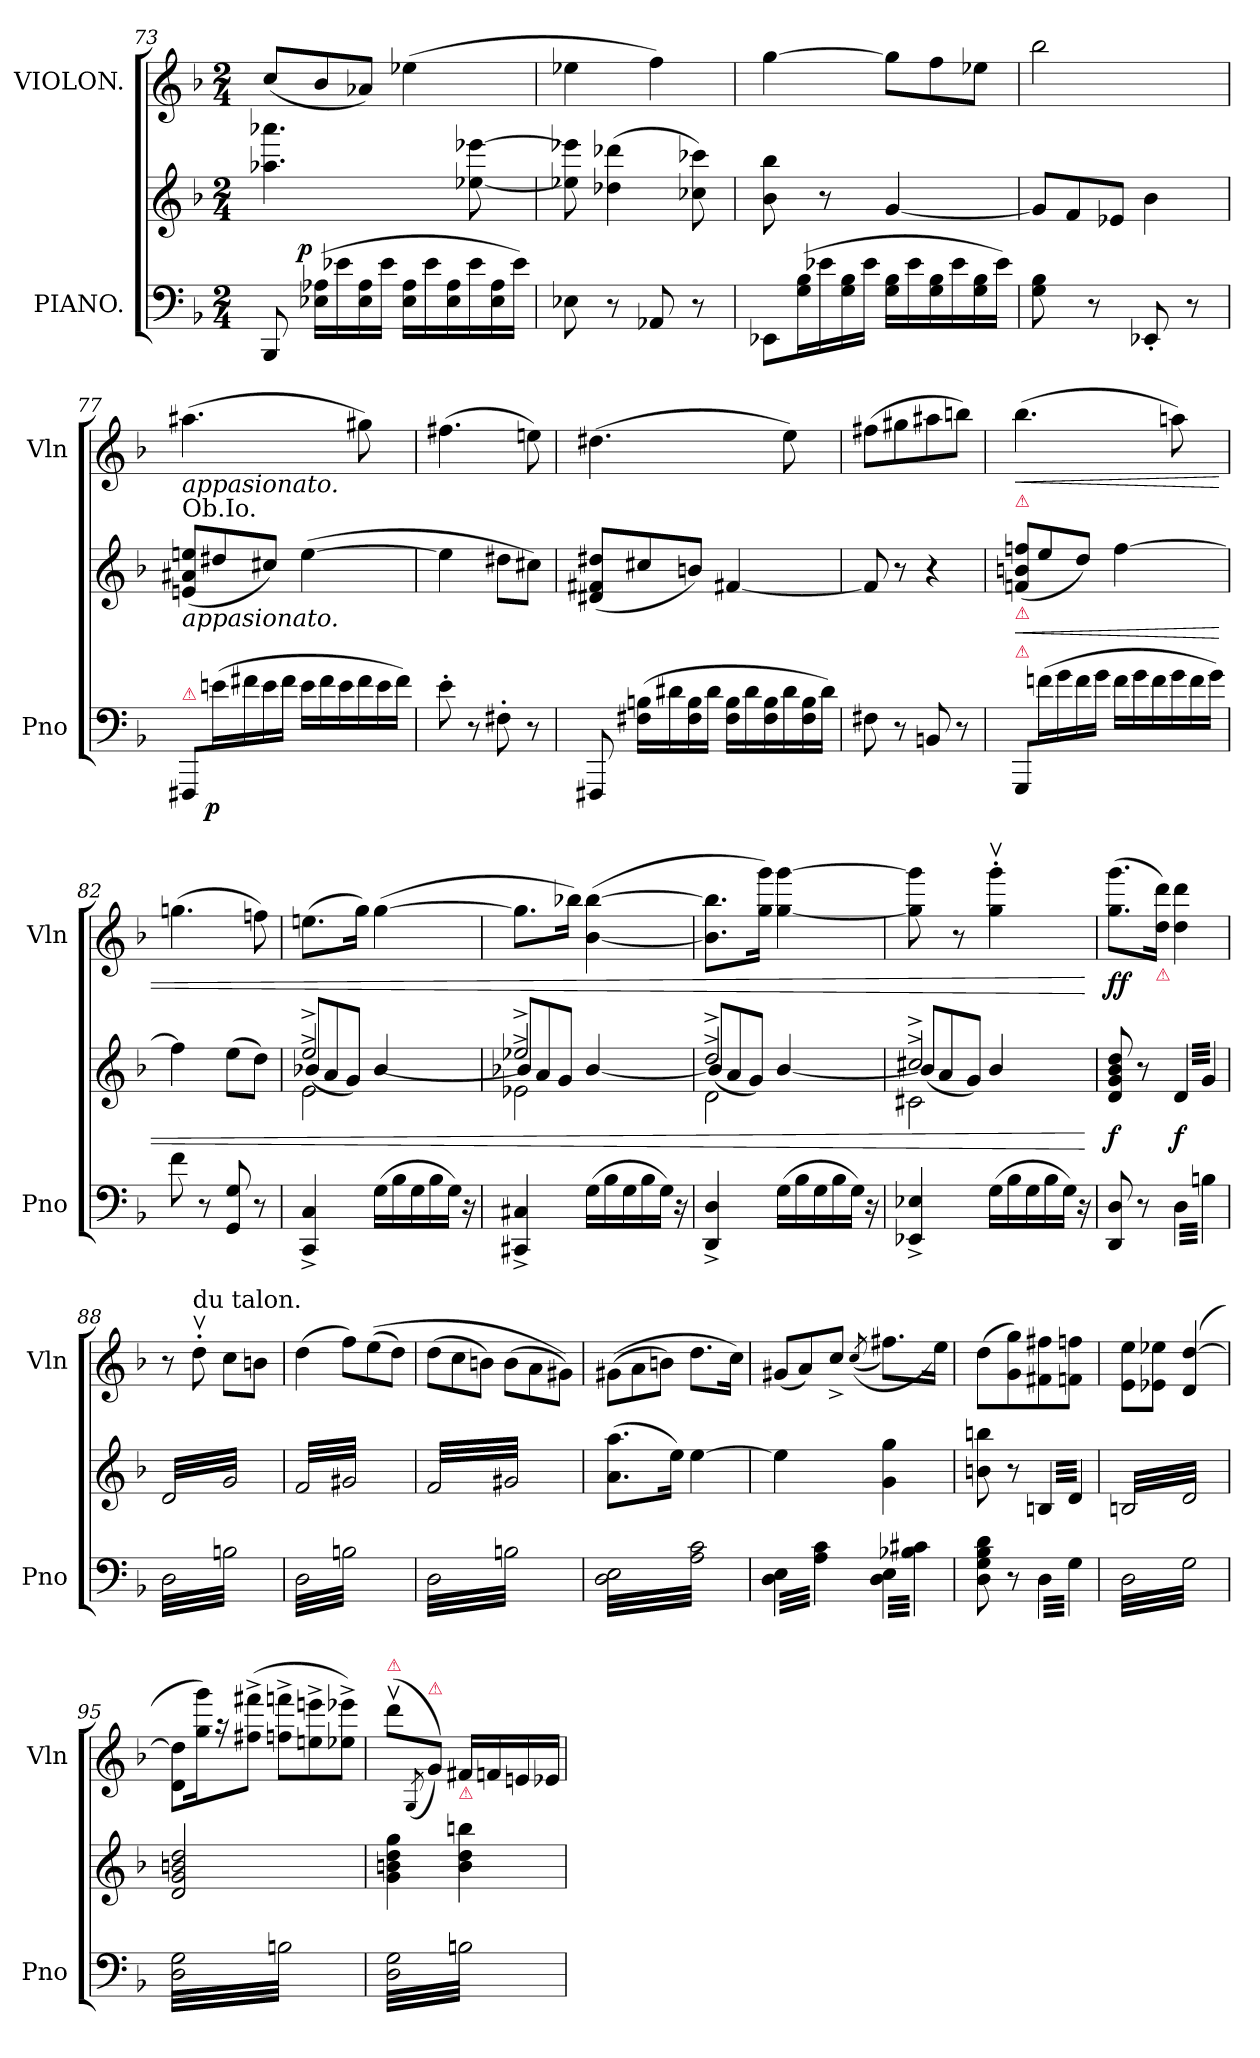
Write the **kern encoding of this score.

**kern	**kern	**dynam	**kern	**dynam
*part2	*part2	*part2	*part1	*part1
*staff3	*staff2	*staff2/3	*staff1	*staff1
*I"PIANO.	*	*	*I"VIOLON.	*
*I'Pno	*	*	*I'Vln	*
*clefF4	*clefG2	*	*clefG2	*
*k[b-]	*k[b-]	*	*k[b-]	*
*d:	*d:	*	*d:	*
*M2/4	*M2/4	*	*M2/4	*
*Xtuplet	*	*	*Xtuplet	*
=73	=73	=73	=73	=73
*	*^	*	*	*
12BBB-/	4.aa-X\ 4.aaa-X\	12ryy	.	(12cc/L	.
(24E-X\ 24A-X\LL	.	3ryy	p	12b-/	.
24e-X\	.	.	.	.	.
24E-\ 24A-\	.	.	.	12a-X/J)	.
24e-\JJ	.	.	.	.	.
24E-\ 24A-\LL	.	.	.	(4ee-X\	.
24e-\	.	.	.	.	.
24E-\ 24A-\	.	.	.	.	.
24e-\	[8ee-X\ [8eee-X\	.	.	.	.
24E-\ 24A-\	.	12ryy	.	.	.
24e-\JJ)	.	.	.	.	.
*	*v	*v	*	*	*
=74	=74	=74	=74	=74
8E-X\	8ee-X]\ 8eee-X]\	.	4ee-X\	.
8r	(4dd-X\ 4ddd-X\	.	.	.
8AA-X/	.	.	4ff\)	.
8r	8cc-X\ 8ccc-X\)	.	.	.
=75	=75	=75	=75	=75
12EE-X\L	8b-\ 8bb-\	.	[4gg\	.
(24G\ 24B-\L	.	.	.	.
24e-X\	8r	.	.	.
24G\ 24B-\	.	.	.	.
24e-\JJ	.	.	.	.
24G\ 24B-\LL	[4g/	.	12gg\L]	.
24e-\	.	.	.	.
24G\ 24B-\	.	.	12ff\	.
24e-\	.	.	.	.
24G\ 24B-\	.	.	12ee-X\J	.
24e-\JJ)	.	.	.	.
=76	=76	=76	=76	=76
*	*Xtuplet	*	*	*
8G\ 8B-\	12g/L]	.	2bb-\	.
.	12f/	.	.	.
8r	.	.	.	.
.	12e-X/J	.	.	.
8EE-X'/	4b-\	.	.	.
8r	.	.	.	.
=77	=77	=77	=77	=77
!	!	!	!LO:TX:b:i:t=appasionato.	!
!	!LO:TX:a:t=Ob.Io.	!	!	!
!	!LO:TX:b:i:t=appasionato.	!	!	!
!LO:TX:a:color=crimson:t=⚠	!	!	!	!
12FFF#X/L	(>12en/ 12a#X/ 12een/L	.	(4.aa#X\	.
!	!	!LO:DY:b=2	!	!
(24en\L	12dd#X/	p	.	.
24f#X\	.	.	.	.
24e\	12cc#X/J)	.	.	.
24f#\JJ	.	.	.	.
24e\LL	([4ee\	.	.	.
24f#\	.	.	.	.
24e\	.	.	.	.
24f#\	.	.	8gg#X\)	.
24e\	.	.	.	.
24f#\JJ)	.	.	.	.
=78	=78	=78	=78	=78
8e'\	4ee\]	.	(4.ff#X\	.
8r	.	.	.	.
8F#X'\	8dd#X\L	.	.	.
8r	8cc#X\J)	.	8een\)	.
=79	=79	=79	=79	=79
12FFF#X/	(12d#X/ 12f#X/ 12dd#X/L	.	(4.dd#X\	.
(24F#X\ 24Bn\LL	12cc#X/	.	.	.
24d#X\	.	.	.	.
24F#\ 24B\	12bn/J)	.	.	.
24d#\JJ	.	.	.	.
24F#\ 24B\LL	[4f#X/	.	.	.
24d#\	.	.	.	.
24F#\ 24B\	.	.	.	.
24d#\	.	.	8ee\)	.
24F#\ 24B\	.	.	.	.
24d#\JJ)	.	.	.	.
=80	=80	=80	=80	=80
8F#X\	8f#/]	.	(8ff#X\L	.
8r	8r	.	8gg#X\	.
8BBn/	4r	.	8aa#X\	.
8r	.	.	8bbn\J)	.
=81	=81	=81	=81	=81
!	!	!	!LO:TX:b:color=crimson:t=⚠	!
!	!LO:TX:b:color=crimson:t=⚠	!	!	!
!LO:TX:a:color=crimson:t=⚠	!	!	!	!
!	!	!	!	!LO:HP:b
12GGG/L	(>12fn/ 12bn/ 12ffn/L	<	(4.bb-\	<
(24fn\L	12ee/	.	.	.
24g\	.	.	.	.
24f\	12dd/J)	.	.	.
24g\JJ	.	.	.	.
24f\LL	[4ff\	.	.	.
24g\	.	.	.	.
24f\	.	.	.	.
24g\	.	.	8aan\)	.
24f\	.	.	.	.
24g\JJ)	.	.	.	.
=82	=82	=82	=82	=82
8f\	4ff\]	.	(4.ggn\	.
8r	.	.	.	.
8GG/ 8G/	(8ee\L	.	.	.
8r	8dd\J)	.	8ffn\)	.
=83	=83	=83	=83	=83
*	*^	*	*	*
*	*	*^	*	*	*
4CC^>/ 4C^>/	2ee^/	(>12b-X/L	2e^<\	.	(8.een\L	.
.	.	12a/	.	.	.	.
.	.	12g/J)	.	.	.	.
.	.	.	.	.	16gg\Jk)	.
(24G\LL	.	[4b-/	.	.	([4gg\	.
24B-\	.	.	.	.	.	.
24G\	.	.	.	.	.	.
24B-\	.	.	.	.	.	.
24G\JJ)	.	.	.	.	.	.
24r	.	.	.	.	.	.
=84	=84	=84	=84	=84	=84	=84
4CC#X^>/ 4C#X^>/	2ee-X^/	12b-X/L]	2e-X^<\	.	8.gg\L]	.
.	.	12a/	.	.	.	.
.	.	12g/J	.	.	.	.
.	.	.	.	.	16bb-X\Jk)	.
(24G\LL	.	[4b-/	.	.	([4b-\ [4bb-\	.
24B-\	.	.	.	.	.	.
24G\	.	.	.	.	.	.
24B-\	.	.	.	.	.	.
24G\JJ)	.	.	.	.	.	.
24r	.	.	.	.	.	.
=85	=85	=85	=85	=85	=85	=85
4DD^>/ 4D^>/	2dd^/	(>12b-/L]	2d^<\	.	8.b-]\ 8.bb-]\L	.
.	.	12a/	.	.	.	.
.	.	12g/J)	.	.	.	.
.	.	.	.	.	16gg\ 16ggg\Jk)	.
(24G\LL	.	[4b-/	.	.	[4gg\ [4ggg\	.
24B-\	.	.	.	.	.	.
24G\	.	.	.	.	.	.
24B-\	.	.	.	.	.	.
24G\JJ)	.	.	.	.	.	.
24r	.	.	.	.	.	.
=86	=86	=86	=86	=86	=86	=86
4EE-X^>/ 4E-X^>/	2cc#X^/	(>12b-/L]	2c#X^<\	.	8gg]\ 8ggg]\	.
.	.	12a/	.	.	.	.
.	.	.	.	.	8r	.
.	.	12g/J)	.	.	.	.
(24G\LL	.	4b-/	.	.	4gg'v\ 4ggg'v\	.
24B-\	.	.	.	.	.	.
24G\	.	.	.	.	.	.
24B-\	.	.	.	.	.	.
24G\JJ)	.	.	.	.	.	.
24r	.	.	.	.	.	.
*	*v	*v	*v	*	*	*
.	.	[	.	[
=87	=87	=87	=87	=87
8DD/ 8D/	8d/ 8g/ 8b-/ 8dd/	f	(8.gg\ 8.ggg\L	ff
8r	8r	.	.	.
!	!	!	!LO:TX:b:i:color=crimson:t=⚠	!
.	.	.	16dd\ 16ddd\Jk)	.
*tremolo	*	*	*	*
*	*tremolo	*	*	*
32D\LLL	32d/LLL	f	4dd\ 4ddd\	.
32Bn\	32g/	.	.	.
32D\	32d/	.	.	.
32Bn\	32g/	.	.	.
32D\	32d/	.	.	.
32Bn\	32g/	.	.	.
32D\	32d/	.	.	.
32Bn\JJJ	32g/JJJ	.	.	.
=88	=88	=88	=88	=88
(32D\LLL	(32d/LLL	.	8r	.
32Bn\)	32g/)	.	.	.
32D\	32d/	.	.	.
32Bn\)	32g/)	.	.	.
!	!	!	!LO:TX:a:t=du talon.	!
32D\	32d/	.	8dd'v\	.
32Bn\)	32g/)	.	.	.
32D\	32d/	.	.	.
32Bn\)	32g/)	.	.	.
32D\	32d/	.	8cc\L	.
32Bn\)	32g/)	.	.	.
32D\	32d/	.	.	.
32Bn\)	32g/)	.	.	.
32D\	32d/	.	8bn\J	.
32Bn\)	32g/)	.	.	.
32D\	32d/	.	.	.
32Bn\)JJJ	32g/)JJJ	.	.	.
=89	=89	=89	=89	=89
(32D\LLL	(32f/LLL	.	(4dd\	.
32Bn\)	32g#X/)	.	.	.
32D\	32f/	.	.	.
32Bn\)	32g#X/)	.	.	.
32D\	32f/	.	.	.
32Bn\)	32g#X/)	.	.	.
32D\	32f/	.	.	.
32Bn\)	32g#X/)	.	.	.
32D\	32f/	.	12ff\L)	.
32Bn\)	32g#X/)	.	.	.
32D\	32f/	.	.	.
.	.	.	((12ee\	.
32Bn\)	32g#X/)	.	.	.
32D\	32f/	.	.	.
32Bn\)	32g#X/)	.	.	.
.	.	.	12dd\J)	.
32D\	32f/	.	.	.
32Bn\)JJJ	32g#X/)JJJ	.	.	.
=90	=90	=90	=90	=90
(32D\LLL	(32f/LLL	.	(12dd\L	.
32Bn\)	32g#X/)	.	.	.
32D\	32f/	.	.	.
.	.	.	12cc\	.
32Bn\)	32g#X/)	.	.	.
32D\	32f/	.	.	.
32Bn\)	32g#X/)	.	.	.
.	.	.	12bn\J)	.
32D\	32f/	.	.	.
32Bn\)	32g#X/)	.	.	.
32D\	32f/	.	(12b\L	.
32Bn\)	32g#X/)	.	.	.
32D\	32f/	.	.	.
.	.	.	12a\	.
32Bn\)	32g#X/)	.	.	.
32D\	32f/	.	.	.
32Bn\)	32g#X/)	.	.	.
.	.	.	12g#X\J))	.
32D\	32f/	.	.	.
32Bn\)JJJ	32g#X/)JJJ	.	.	.
*	*Xtremolo	*	*	*
=91	=91	=91	=91	=91
(32D\ 32E\LLL	(8.a\ 8.aa\L	.	((12g#X\L	.
32A\ 32c\)	.	.	.	.
32D\ 32E\	.	.	.	.
.	.	.	12a\	.
32A\ 32c\)	.	.	.	.
32D\ 32E\	.	.	.	.
32A\ 32c\)	.	.	.	.
.	.	.	12bn\J)	.
32D\ 32E\	16ee\Jk)	.	.	.
32A\ 32c\)	.	.	.	.
32D\ 32E\	[4ee\	.	8.dd\L	.
32A\ 32c\)	.	.	.	.
32D\ 32E\	.	.	.	.
32A\ 32c\)	.	.	.	.
32D\ 32E\	.	.	.	.
32A\ 32c\)	.	.	.	.
32D\ 32E\	.	.	16cc\Jk)	.
32A\ 32c\)JJJ	.	.	.	.
=92	=92	=92	=92	=92
(32D\ 32E\LLL	4ee\]	.	(12g#X/L	.
32A\ 32c\)	.	.	.	.
32D\ 32E\	.	.	.	.
.	.	.	12a/)	.
32A\ 32c\)	.	.	.	.
32D\ 32E\	.	.	.	.
32A\ 32c\)	.	.	.	.
.	.	.	12cc^>/J	.
32D\ 32E\	.	.	.	.
32A\ 32c\)JJJ	.	.	.	.
.	.	.	((>8qcc/	.
(32D\ 32E\LLL	4g\ 4gg\	.	8.ff#X\L)	.
32B-X\ 32c#X\)	.	.	.	.
32D\ 32E\	.	.	.	.
32B-X\ 32c#X\)	.	.	.	.
32D\ 32E\	.	.	.	.
32B-X\ 32c#X\)	.	.	.	.
32D\ 32E\	.	.	16ee\Jk)	.
32B-X\ 32c#X\)JJJ	.	.	.	.
*Xtremolo	*	*	*	*
=93	=93	=93	=93	=93
8D\ 8G\ 8B-\ 8d\	8bn\ 8bbn\	.	(8dd\L	.
.	.	.	.	.
.	.	.	.	.
.	.	.	.	.
8r	8r	.	8g\ 8gg\)	.
*tremolo	*	*	*	*
*	*tremolo	*	*	*
(32D\LLL	(32Bn/LLL	.	8f#X\ 8ff#X\	.
32G\)	32d/)	.	.	.
32D\	32Bn/	.	.	.
32G\)	32d/)	.	.	.
32D\	32Bn/	.	8fn\ 8ffn\J	.
32G\)	32d/)	.	.	.
32D\	32Bn/	.	.	.
32G\)JJJ	32d/)JJJ	.	.	.
=94	=94	=94	=94	=94
32D\LLL	(32Bn/LLL	.	8e\ 8ee\L	.
32G\	32d/)	.	.	.
32D\	32Bn/	.	.	.
32G\	32d/)	.	.	.
32D\	32Bn/	.	8e-X\ 8ee-X\J	.
32G\	32d/)	.	.	.
32D\	32Bn/	.	.	.
32G\	32d/)	.	.	.
32D\	32Bn/	.	(4d/ [4dd/	.
32G\	32d/)	.	.	.
32D\	32Bn/	.	.	.
32G\	32d/)	.	.	.
32D\	32Bn/	.	.	.
32G\	32d/)	.	.	.
32D\	32Bn/	.	.	.
32G\JJJ	32d/)JJJ	.	.	.
*	*Xtremolo	*	*	*
=95	=95	=95	=95	=95
32D\ 32G\LLL	2d/ 2g/ 2bn/ 2dd/	.	12d\ 12dd]\L	.
32Bn\	.	.	.	.
32D\ 32G\	.	.	.	.
.	.	.	24gg\ 24ggg\K)	.
32Bn\	.	.	.	.
32D\ 32G\	.	.	24r	.
32Bn\	.	.	.	.
.	.	.	(12ff#X^\ 12fff#X^\J	.
32D\ 32G\	.	.	.	.
32Bn\	.	.	.	.
32D\ 32G\	.	.	12ffn^\ 12fffn^\L	.
32Bn\	.	.	.	.
32D\ 32G\	.	.	.	.
.	.	.	12een^\ 12eeen^\	.
32Bn\	.	.	.	.
32D\ 32G\	.	.	.	.
32Bn\	.	.	.	.
.	.	.	12ee-X^\ 12eee-X^\J)	.
32D\ 32G\	.	.	.	.
32Bn\JJJ	.	.	.	.
=96	=96	=96	=96	=96
!	!	!	!LO:TX:a:color=crimson:t=⚠	!
32D\ 32G\LLL	4g\ 4bn\ 4dd\ 4gg\	.	(8dddv\L	.
32Bn\	.	.	.	.
32D\ 32G\	.	.	.	.
32Bn\	.	.	.	.
.	.	.	(>8qG/	.
!	!	!	!LO:TX:a:B:color=crimson:t=⚠	!
32D\ 32G\	.	.	8g/J))	.
32Bn\	.	.	.	.
32D\ 32G\	.	.	.	.
32Bn\	.	.	.	.
!	!	!	!LO:TX:b:color=crimson:t=⚠	!
32D\ 32G\	4b\ 4dd\ 4bbn\	.	16f#X/LL	.
32Bn\	.	.	.	.
32D\ 32G\	.	.	16fn/	.
32Bn\	.	.	.	.
32D\ 32G\	.	.	16en/	.
32Bn\	.	.	.	.
32D\ 32G\	.	.	16e-X/JJ	.
32Bn\JJJ	.	.	.	.
*Xtremolo	*	*	*	*
.	.	.	.	.
.	.	.	.	.
.	.	.	.	.
.	.	.	.	.
.	.	.	.	.
.	.	.	.	.
.	.	.	.	.
.	.	.	.	.
=	=	=	=	=
*-	*-	*-	*-	*-
